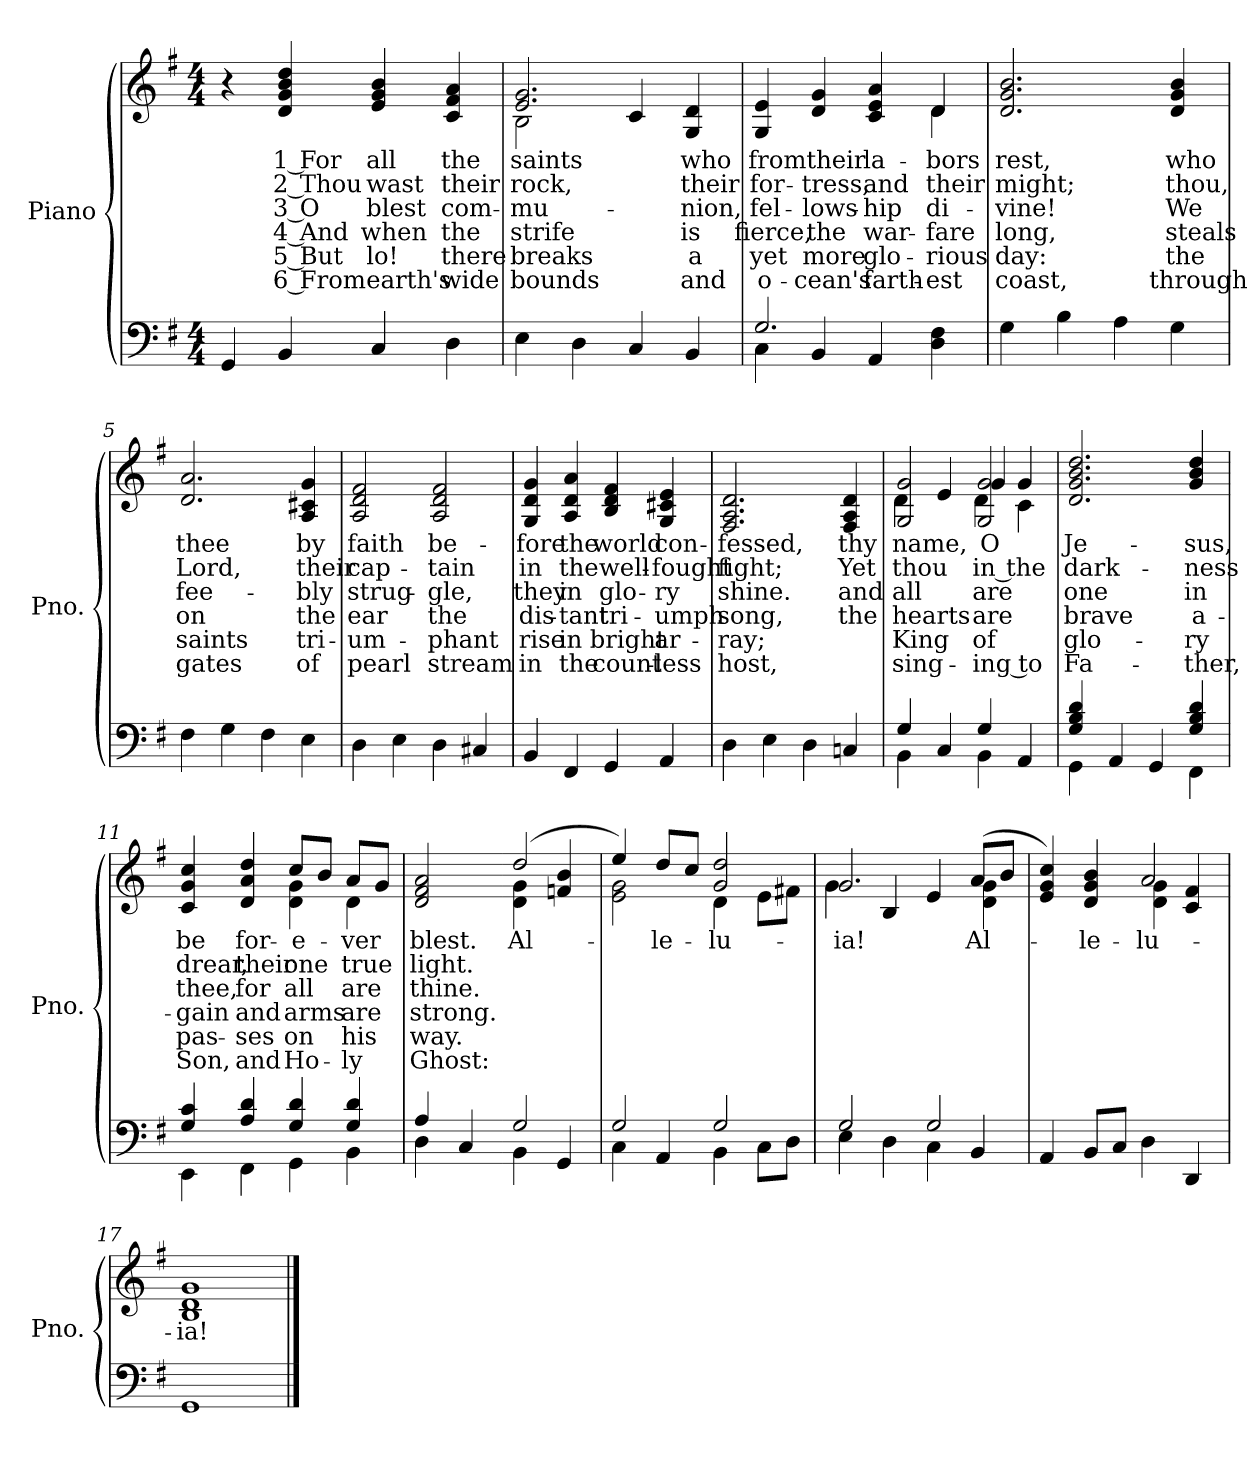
**kern	**kern	**text	**text	**text	**text	**text	**text
*part2	*part1	*part1	*part1	*part1	*part1	*part1	*part1
*staff2	*staff1	*staff1	*staff1	*staff1	*staff1	*staff1	*staff1
*I"Piano	*I"Piano	*	*	*	*	*	*
*I'Pno.	*I'Pno.	*	*	*	*	*	*
!!LO:PB:g=z
*clefF4	*clefG2	*	*	*	*	*	*
*k[f#]	*k[f#]	*	*	*	*	*	*
*G:	*G:	*	*	*	*	*	*
*M4/4	*M4/4	*	*	*	*	*	*
=1	=1	=1	=1	=1	=1	=1	=1
4GGi/	4r	.	.	.	.	.	.
!	!	!LO:LY:b:color=#000000	!LO:LY:b:color=#000000	!LO:LY:b:color=#000000	!LO:LY:b:color=#000000	!LO:LY:b:color=#000000	!LO:LY:b:color=#000000
4BBi/	4di/ 4gi 4bi 4ddi	1 For	2 Thou	3 O	4 And	5 But	6 From
!	!	!LO:LY:b:color=#000000	!LO:LY:b:color=#000000	!LO:LY:b:color=#000000	!LO:LY:b:color=#000000	!LO:LY:b:color=#000000	!LO:LY:b:color=#000000
4Ci/	4ei/ 4gi 4bi	all	wast	blest	when	lo!	earth's
!	!	!LO:LY:b:color=#000000	!LO:LY:b:color=#000000	!LO:LY:b:color=#000000	!LO:LY:b:color=#000000	!LO:LY:b:color=#000000	!LO:LY:b:color=#000000
4Di\	4ci/ 4f#i 4ai	the	their	com-	the	there	wide
=2	=2	=2	=2	=2	=2	=2	=2
!	!	!LO:LY:b:color=#000000	!LO:LY:b:color=#000000	!LO:LY:b:color=#000000	!LO:LY:b:color=#000000	!LO:LY:b:color=#000000	!LO:LY:b:color=#000000
*	*^	*	*	*	*	*	*
4Ei\	2.ei/ 2.gi	2Bi\	-saints	rock,	mu-	strife	breaks	bounds
4Di\	.	.	.	.	.	.	.	.
4Ci/	.	4ci/	.	.	.	.	.	.
!	!	!	!LO:LY:b:color=#000000	!LO:LY:b:color=#000000	!LO:LY:b:color=#000000	!LO:LY:b:color=#000000	!LO:LY:b:color=#000000	!LO:LY:b:color=#000000
4BBi/	4Gi/ 4di	4ryy	-who	their	nion,	is	a	and
=3	=3	=3	=3	=3	=3	=3	=3	=3
*^	*	*	*	*	*	*	*	*
!	!	!	!	!LO:LY:b:color=#000000	!LO:LY:b:color=#000000	!LO:LY:b:color=#000000	!LO:LY:b:color=#000000	!LO:LY:b:color=#000000	!LO:LY:b:color=#000000
2.Gi/	4Ci\	4Gi/ 4ei	2.ryy	from	for-	fel-	-fierce,	yet	o-
!	!	!	!	!LO:LY:b:color=#000000	!LO:LY:b:color=#000000	!LO:LY:b:color=#000000	!LO:LY:b:color=#000000	!LO:LY:b:color=#000000	!LO:LY:b:color=#000000
.	4BBi/	4di/ 4gi	.	-their	tress,	lows-	the	-more	cean's
!	!	!	!	!LO:LY:b:color=#000000	!LO:LY:b:color=#000000	!LO:LY:b:color=#000000	!LO:LY:b:color=#000000	!LO:LY:b:color=#000000	!LO:LY:b:color=#000000
.	4AAi/	4ci/ 4ei 4ai	.	-la-	and	-hip	war-	glo-	-farth-
!	!	!	!	!LO:LY:b:color=#000000	!LO:LY:b:color=#000000	!LO:LY:b:color=#000000	!LO:LY:b:color=#000000	!LO:LY:b:color=#000000	!LO:LY:b:color=#000000
4Di\ 4F#i	4ryy	4di/	4di\	bors	-their	di-	fare	-rious	est
!!LO:LB:g=z
=4	=4	=4	=4	=4	=4	=4	=4	=4	=4
!	!	!	!	!LO:LY:b:color=#000000	!LO:LY:b:color=#000000	!LO:LY:b:color=#000000	!LO:LY:b:color=#000000	!LO:LY:b:color=#000000	!LO:LY:b:color=#000000
*v	*v	*	*	*	*	*	*	*	*
*	*v	*v	*	*	*	*	*	*
4Gi\	2.di/ 2.gi 2.bi	-rest,	might;	vine!	long,	day:	coast,
4Bi\	.	.	.	.	.	.	.
4Ai\	.	.	.	.	.	.	.
!	!	!LO:LY:b:color=#000000	!LO:LY:b:color=#000000	!LO:LY:b:color=#000000	!LO:LY:b:color=#000000	!LO:LY:b:color=#000000	!LO:LY:b:color=#000000
4Gi\	4di/ 4gi 4bi	who	thou,	We	steals	the	through
=5	=5	=5	=5	=5	=5	=5	=5
!	!	!LO:LY:b:color=#000000	!LO:LY:b:color=#000000	!LO:LY:b:color=#000000	!LO:LY:b:color=#000000	!LO:LY:b:color=#000000	!LO:LY:b:color=#000000
4F#i\	2.di/ 2.ai	thee	Lord,	fee-	on	saints	gates
4Gi\	.	.	.	.	.	.	.
4F#i\	.	.	.	.	.	.	.
!	!	!LO:LY:b:color=#000000	!LO:LY:b:color=#000000	!LO:LY:b:color=#000000	!LO:LY:b:color=#000000	!LO:LY:b:color=#000000	!LO:LY:b:color=#000000
4Ei\	4Ai/ 4c#Xi 4gi	-by	their	bly	the	tri-	-of
=6	=6	=6	=6	=6	=6	=6	=6
!	!	!LO:LY:b:color=#000000	!LO:LY:b:color=#000000	!LO:LY:b:color=#000000	!LO:LY:b:color=#000000	!LO:LY:b:color=#000000	!LO:LY:b:color=#000000
4Di\	2Ai/ 2di 2f#i	faith	cap-	strug-	-ear	um-	-pearl
4Ei\	.	.	.	.	.	.	.
!	!	!LO:LY:b:color=#000000	!LO:LY:b:color=#000000	!LO:LY:b:color=#000000	!LO:LY:b:color=#000000	!LO:LY:b:color=#000000	!LO:LY:b:color=#000000
4Di\	2Ai/ 2di 2f#i	-be-	tain	-gle,	the	phant	stream
4C#Xi/	.	.	.	.	.	.	.
=7	=7	=7	=7	=7	=7	=7	=7
!	!	!LO:LY:b:color=#000000	!LO:LY:b:color=#000000	!LO:LY:b:color=#000000	!LO:LY:b:color=#000000	!LO:LY:b:color=#000000	!LO:LY:b:color=#000000
4BBi/	4Gi/ 4di 4gi	fore	in	they	dis-	rise	in
!	!	!LO:LY:b:color=#000000	!LO:LY:b:color=#000000	!LO:LY:b:color=#000000	!LO:LY:b:color=#000000	!LO:LY:b:color=#000000	!LO:LY:b:color=#000000
4FF#i/	4Ai/ 4di 4ai	the	-the	in	tant	in	the
!	!	!LO:LY:b:color=#000000	!LO:LY:b:color=#000000	!LO:LY:b:color=#000000	!LO:LY:b:color=#000000	!LO:LY:b:color=#000000	!LO:LY:b:color=#000000
4GGi/	4Bi/ 4di 4f#i	world	well-	glo-	-tri-	bright	count-
!	!	!LO:LY:b:color=#000000	!LO:LY:b:color=#000000	!LO:LY:b:color=#000000	!LO:LY:b:color=#000000	!LO:LY:b:color=#000000	!LO:LY:b:color=#000000
4AAi/	4Gi/ 4c#Xi 4ei	-con-	-fought	-ry	umph	-ar-	-less
!!LO:LB:g=z
=8	=8	=8	=8	=8	=8	=8	=8
!	!	!LO:LY:b:color=#000000	!LO:LY:b:color=#000000	!LO:LY:b:color=#000000	!LO:LY:b:color=#000000	!LO:LY:b:color=#000000	!LO:LY:b:color=#000000
4Di\	2.F#i/ 2.Ai 2.di	fessed,	fight;	shine.	song,	ray;	host,
4Ei\	.	.	.	.	.	.	.
4Di\	.	.	.	.	.	.	.
!	!	!LO:LY:b:color=#000000	!LO:LY:b:color=#000000	!LO:LY:b:color=#000000	!LO:LY:b:color=#000000	!	!
4Cni/	4F#i/ 4Ai 4di	thy	Yet	and	the	.	.
=9	=9	=9	=9	=9	=9	=9	=9
*^	*	*	*	*	*	*	*
!	!	!	!LO:LY:b:color=#000000	!LO:LY:b:color=#000000	!LO:LY:b:color=#000000	!LO:LY:b:color=#000000	!LO:LY:b:color=#000000	!LO:LY:b:color=#000000
*	*	*^	*	*	*	*	*	*
*	*	*	*^	*	*	*	*	*	*
4Gi/	4BBi\	2Gi/ 2gi	4di\	2ryy	name,	thou	all	hearts	King	sing-
4ryy	4Ci/	.	4ei/	.	.	.	.	.	.	.
!	!	!	!	!	!LO:LY:b:color=#000000	!LO:LY:b:color=#000000	!LO:LY:b:color=#000000	!LO:LY:b:color=#000000	!LO:LY:b:color=#000000	!LO:LY:b:color=#000000
4Gi/	4BBi\	2Gi/ 2gi	4di\	4gi/	O	in the	are	are	-of	ing to
4ryy	4AAi/	.	4ci\	4gi/	.	.	.	.	.	.
=10	=10	=10	=10	=10	=10	=10	=10	=10	=10	=10
!	!	!	!	!	!LO:LY:b:color=#000000	!LO:LY:b:color=#000000	!LO:LY:b:color=#000000	!LO:LY:b:color=#000000	!LO:LY:b:color=#000000	!LO:LY:b:color=#000000
*	*	*v	*v	*v	*	*	*	*	*	*
4Gi/ 4Bi 4di	4GGi\	2.di/ 2.gi 2.bi 2.ddi	Je-	dark-	-one	-brave	glo-	-Fa-
4ryy	4AAi/	.	.	.	.	.	.	.
4ryy	4GGi/	.	.	.	.	.	.	.
!	!	!	!LO:LY:b:color=#000000	!LO:LY:b:color=#000000	!LO:LY:b:color=#000000	!LO:LY:b:color=#000000	!LO:LY:b:color=#000000	!LO:LY:b:color=#000000
4Gi/ 4Bi 4di	4FF#i\	4gi/ 4bi 4ddi	sus,	ness	in	a-	-ry	ther,
=11	=11	=11	=11	=11	=11	=11	=11	=11
!	!	!	!LO:LY:b:color=#000000	!LO:LY:b:color=#000000	!LO:LY:b:color=#000000	!LO:LY:b:color=#000000	!LO:LY:b:color=#000000	!LO:LY:b:color=#000000
*	*	*^	*	*	*	*	*	*
4Gi/ 4ci	4EEi\	4ci/ 4gi 4cci	2ryy	be	-drear,	thee,	gain	pas-	-Son,
!	!	!	!	!LO:LY:b:color=#000000	!LO:LY:b:color=#000000	!LO:LY:b:color=#000000	!LO:LY:b:color=#000000	!LO:LY:b:color=#000000	!LO:LY:b:color=#000000
4Ai/ 4di	4FF#i\	4di/ 4ai 4ddi	.	for-	their	-for	and	ses	and
!	!	!	!	!LO:LY:b:color=#000000	!LO:LY:b:color=#000000	!LO:LY:b:color=#000000	!LO:LY:b:color=#000000	!LO:LY:b:color=#000000	!LO:LY:b:color=#000000
4Gi/ 4di	4GGi\	8cci/L	4di\ 4gi	e-	one	-all	arms	on	Ho-
.	.	8bi/J	.	.	.	.	.	.	.
!	!	!	!	!LO:LY:b:color=#000000	!LO:LY:b:color=#000000	!LO:LY:b:color=#000000	!LO:LY:b:color=#000000	!LO:LY:b:color=#000000	!LO:LY:b:color=#000000
4Gi/ 4di	4BBi\	8ai/L	4di\	ver	true	are	are	-his	ly
.	.	8gi/J	.	.	.	.	.	.	.
*	*	*v	*v	*	*	*	*	*	*
!!LO:LB:g=z
=12	=12	=12	=12	=12	=12	=12	=12	=12
!	!	!	!LO:LY:b:color=#000000	!LO:LY:b:color=#000000	!LO:LY:b:color=#000000	!LO:LY:b:color=#000000	!LO:LY:b:color=#000000	!LO:LY:b:color=#000000
4Ai/	4Di\	2di/ 2f#i 2ai	blest.	light.	thine.	strong.	way.	Ghost:
4ryy	4Ci/	.	.	.	.	.	.	.
=13-	=13-	=13-	=13-	=13-	=13-	=13-	=13-	=13-
!	!	!	!LO:LY:b:color=#000000	!	!	!	!	!
*	*	*^	*	*	*	*	*	*
2Gi/	4BBi\	(2ddi/	4di\ 4gi	Al-	.	.	.	.	.
.	4GGi/	.	4fni/ 4bi	.	.	.	.	.	.
=14	=14	=14	=14	=14	=14	=14	=14	=14	=14
2Gi/	4Ci\	4eei/)	2ei\ 2gi	.	.	.	.	.	.
!	!	!	!	!LO:LY:b:color=#000000	!	!	!	!	!
.	4AAi/	8ddi/L	.	-le-	.	.	.	.	.
.	.	8cci/J	.	.	.	.	.	.	.
!	!	!	!	!LO:LY:b:color=#000000	!	!	!	!	!
2Gi/	4BBi\	2gi/ 2ddi	4di\	-lu-	.	.	.	.	.
.	8Ci\L	.	8ei\L	.	.	.	.	.	.
.	8Di\J	.	8f#Xi\J	.	.	.	.	.	.
!!LO:LB:g=z	!!
=15	=15	=15	=15	=15	=15	=15	=15	=15	=15
!	!	!	!	!LO:LY:b:color=#000000	!	!	!	!	!
2Gi/	4Ei\	2.gi/	4gi\	-ia!	.	.	.	.	.
.	4Di\	.	4Bi/	.	.	.	.	.	.
2Gi/	4Ci\	.	4ei/	.	.	.	.	.	.
!	!	!	!	!LO:LY:b:color=#000000	!	!	!	!	!
.	4BBi/	(8ai/L	4di\ 4gi	Al-	.	.	.	.	.
.	.	8bi/J	.	.	.	.	.	.	.
*v	*v	*	*	*	*	*	*	*	*
=16	=16	=16	=16	=16	=16	=16	=16	=16
4AAi/	4ei/ 4gi 4cci)	2ryy	.	.	.	.	.	.
!	!	!	!LO:LY:b:color=#000000	!	!	!	!	!
8BBi/L	4di/ 4gi 4bi	.	-le-	.	.	.	.	.
8Ci/J	.	.	.	.	.	.	.	.
!	!	!	!LO:LY:b:color=#000000	!	!	!	!	!
4Di\	2ai/	4di\ 4gi	-lu-	.	.	.	.	.
4DDi/	.	4ci/ 4f#i	.	.	.	.	.	.
=17	=17	=17	=17	=17	=17	=17	=17	=17
!	!	!	!LO:LY:b:color=#000000	!	!	!	!	!
*	*v	*v	*	*	*	*	*	*
1GGi/	1Bi/ 1di 1gi	-ia!	.	.	.	.	.
==	==	==	==	==	==	==	==
*-	*-	*-	*-	*-	*-	*-	*-
